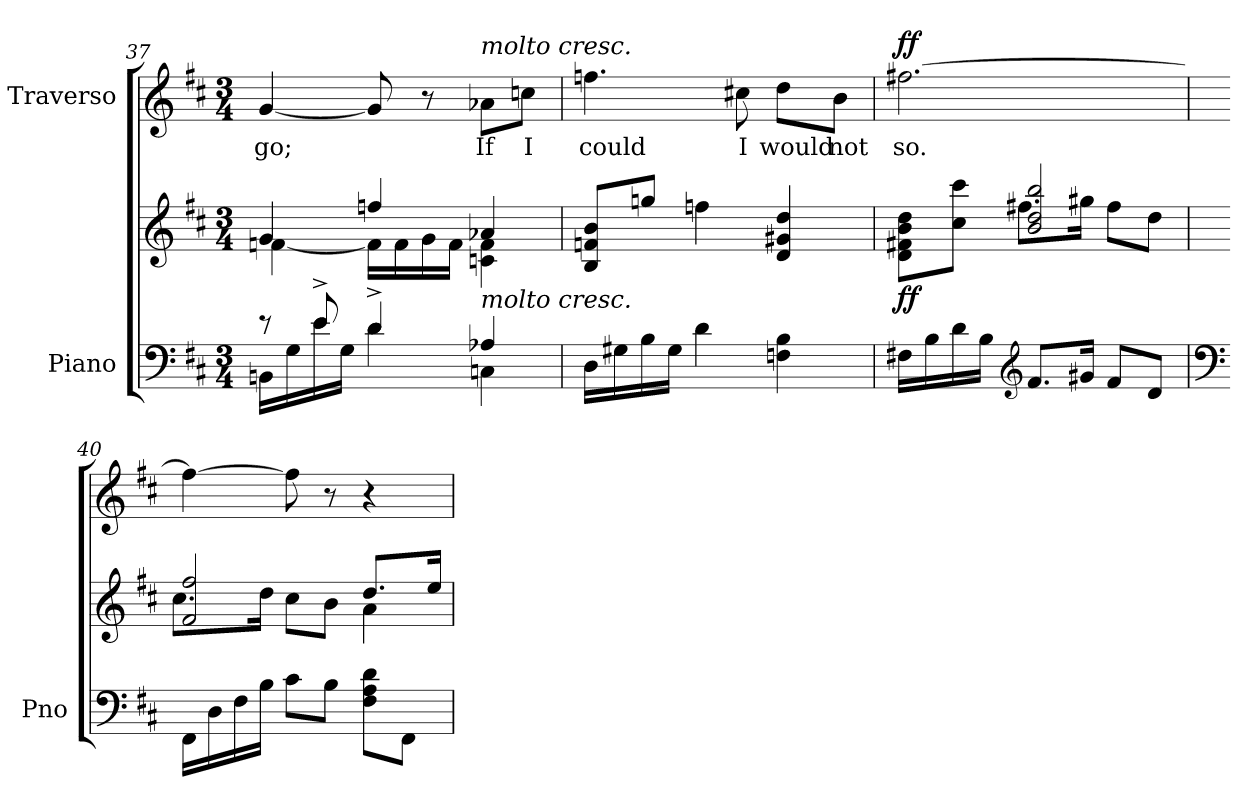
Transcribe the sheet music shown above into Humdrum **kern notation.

**kern	**kern	**dynam	**kern	**text	**dynam
*part2	*part2	*part2	*part1	*part1	*part1
*staff3	*staff2	*staff2/3	*staff1	*staff1	*staff1
*I"Piano	*	*	*I"Traverso	*	*
*I'Pno	*	*	*	*	*
*clefF4	*clefG2	*	*clefG2	*	*
*k[f#c#]	*k[f#c#]	*	*k[f#c#]	*	*
*M3/4	*M3/4	*	*M3/4	*	*
=37	=37	=37	=37	=37	=37
*^	*^	*	*	*	*
!	!	!	!	!	!	!LO:LY:b	!
8r	16BBn\LL	4g/	[4fn\	.	[4g/	go;	.
.	16G\	.	.	.	.	.	.
8e^/	16e\	.	.	.	.	.	.
.	16G\JJ	.	.	.	.	.	.
4d^/	4d\	4ffn/	16f\LL]	.	8g/]	.	.
.	.	.	16f\	.	.	.	.
.	.	.	16g\	.	8r	.	.
.	.	.	16f\JJ	.	.	.	.
!	!	!	!	!	!LO:TX:a:i:t=molto cresc.	!	!
!	!	!LO:TX:b:i:t=molto cresc.	!	!	!	!	!
!	!	!	!	!	!	!LO:LY:b	!
4A-X/	4Cn\	4a-X/	4cn\ 4f\	.	8a-X\L	If	.
!	!	!	!	!	!	!LO:LY:b	!
.	.	.	.	.	8ccn\J	I	.
*v	*v	*	*	*	*	*	*
*	*v	*v	*	*	*	*
!!LO:LB:g=z
=38	=38	=38	=38	=38	=38
!	!	!	!	!LO:LY:b	!
16D\LL	8B/ 8fn/ 8b/L	.	4.ffn\	could	.
16G#X\	.	.	.	.	.
16B\	8ggn/J	.	.	.	.
16G#\JJ	.	.	.	.	.
4d\	4ffn\	.	.	.	.
!	!	!	!	!LO:LY:b	!
.	.	.	8cc#X\	I	.
!	!	!	!	!LO:LY:b	!
4Fn\ 4B\	4d/ 4g#X/ 4dd/	.	8dd\L	would	.
!	!	!	!	!LO:LY:b	!
.	.	.	8b\J	not	.
=39	=39	=39	=39	=39	=39
*	*^	*	*	*	*
!	!	!	!LO:DY:b	!	!LO:LY:b	!LO:DY:a
16F#X\LL	8d\ 8f#X\ 8b\ 8dd\L	4ryy	ff	[2.ff#X\	so.	ff
16B\	.	.	.	.	.	.
16d\	8cc#\ 8ccc#\J	.	.	.	.	.
16B\JJ	.	.	.	.	.	.
*clefG2	*	*	*	*	*	*
8.f#/L	2b/ 2dd/ 2bb/	8.ff#X\L	.	.	.	.
16g#X/Jk	.	16gg#X\Jk	.	.	.	.
8f#/L	.	8ff#\L	.	.	.	.
8d/J	.	8dd\J	.	.	.	.
=40	=40	=40	=40	=40	=40	=40
*clefF4	*	*	*	*	*	*
16FF#\LL	2f#/ 2ff#/	8.cc#\L	.	4ff#\_	.	.
16D\	.	.	.	.	.	.
16F#\	.	.	.	.	.	.
16B\JJ	.	16dd\Jk	.	.	.	.
8c#\L	.	8cc#\L	.	8ff#\]	.	.
8B\J	.	8b\J	.	8r	.	.
8F#\ 8A\ 8d\L	8.dd/L	4a\	.	4r	.	.
8FF#\J	.	.	.	.	.	.
.	16ee/Jk	.	.	.	.	.
*	*v	*v	*	*	*	*
=	=	=	=	=	=
*-	*-	*-	*-	*-	*-
